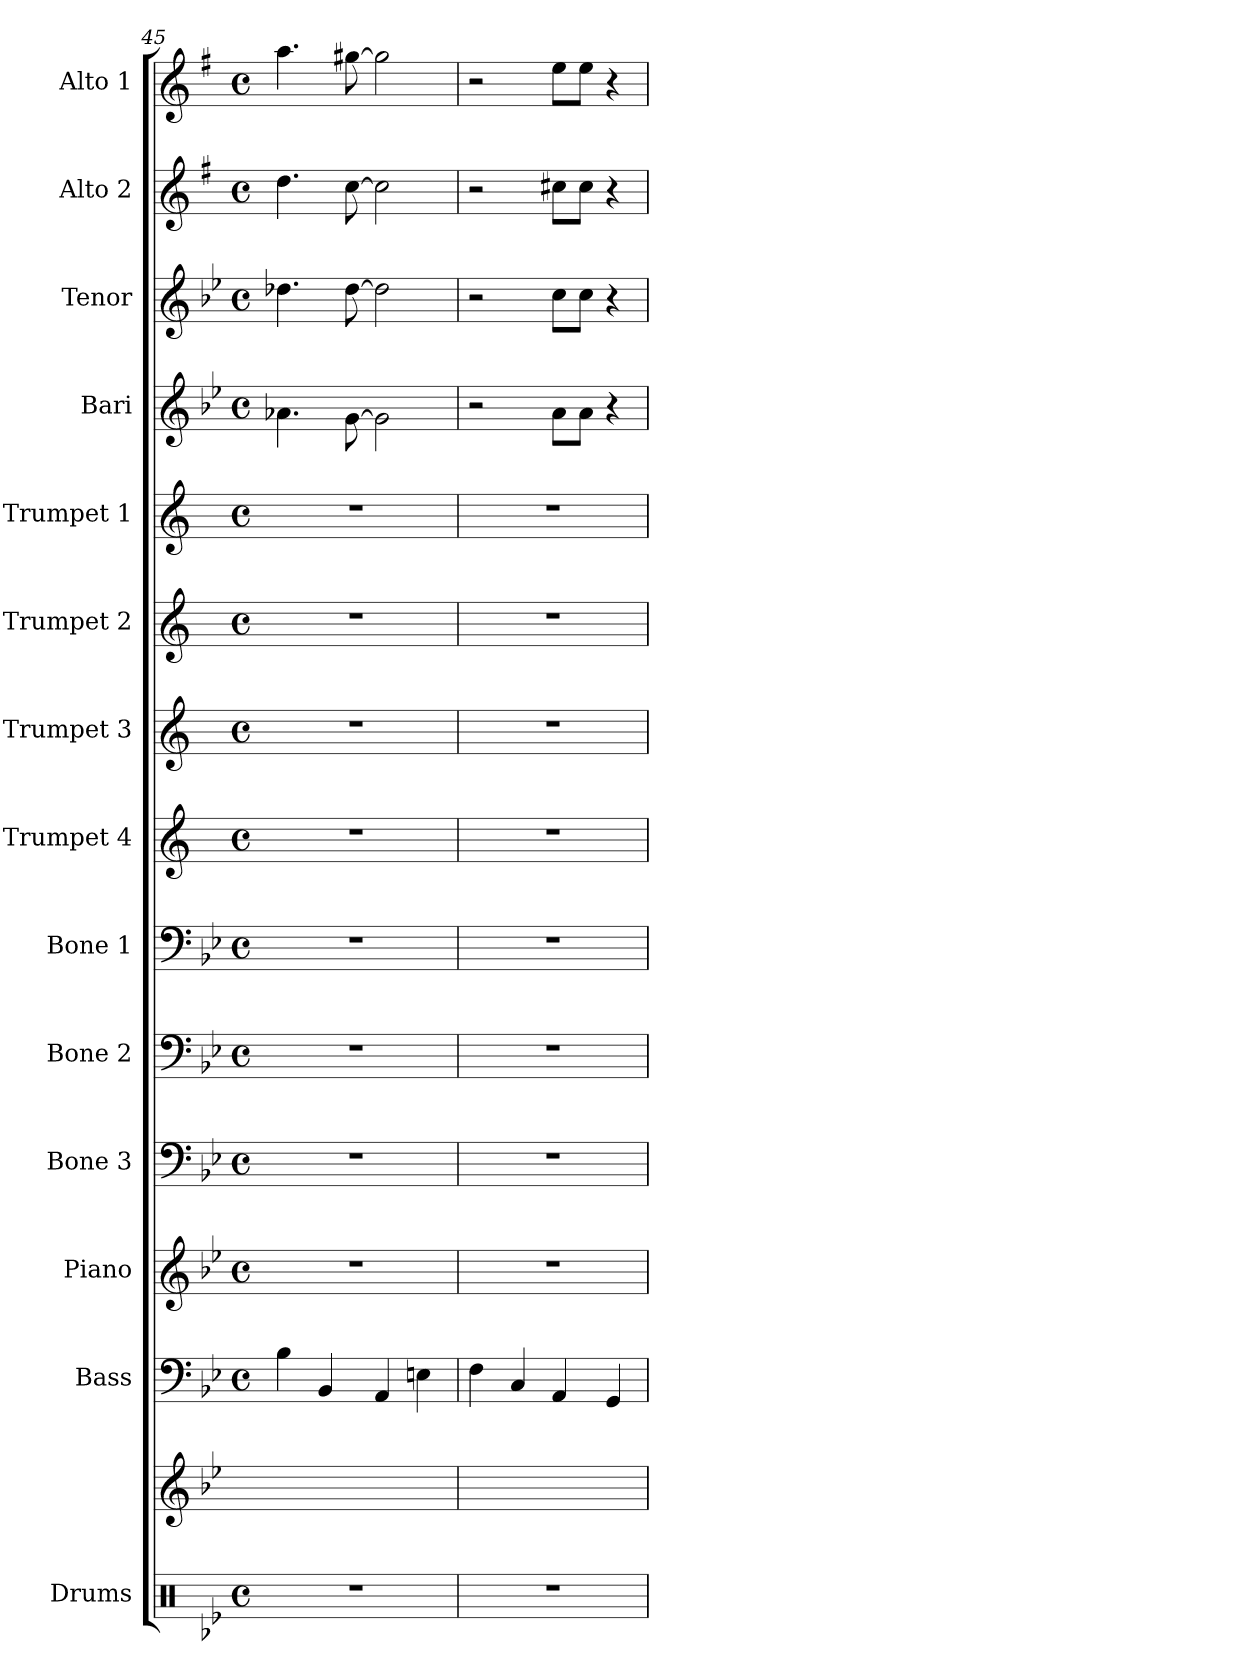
**kern	**kern	**kern	**kern	**kern	**kern	**kern	**kern	**kern	**kern	**kern	**kern	**kern	**kern	**kern
*part15	*part14	*part13	*part12	*part11	*part10	*part9	*part8	*part7	*part6	*part5	*part4	*part3	*part2	*part1
*staff15	*staff14	*staff13	*staff12	*staff11	*staff10	*staff9	*staff8	*staff7	*staff6	*staff5	*staff4	*staff3	*staff2	*staff1
*I"Drums	*	*I"Bass	*I"Piano	*I"Bone 3	*I"Bone 2	*I"Bone 1	*I"Trumpet 4	*I"Trumpet 3	*I"Trumpet 2	*I"Trumpet 1	*I"Bari	*I"Tenor	*I"Alto 2	*I"Alto 1
*	*	*	*	*	*	*	*I'Tpt	*	*I'Tpt	*I'Tpt	*	*	*	*
*clefX	*clefG2	*clefF4	*clefG2	*clefF4	*clefF4	*clefF4	*clefG2	*clefG2	*clefG2	*clefG2	*clefG2	*clefG2	*clefG2	*clefG2
*	*	*ITrd7c12	*ITrd8c14	*	*	*	*ITrd1c2	*ITrd1c2	*ITrd1c2	*ITrd1c2	*ITrd12c21	*ITrd8c14	*ITrd5c9	*ITrd5c9
*k[b-e-]	*k[b-e-]	*k[b-e-]	*k[b-e-]	*k[b-e-]	*k[b-e-]	*k[b-e-]	*k[b-e-]	*k[b-e-]	*k[b-e-]	*k[b-e-]	*k[b-e-]	*k[b-e-]	*k[b-e-]	*k[b-e-]
*B-:	*B-:	*B-:	*B-:	*B-:	*B-:	*B-:	*B-:	*B-:	*B-:	*B-:	*B-:	*B-:	*B-:	*B-:
*M4/4	*	*M4/4	*M4/4	*M4/4	*M4/4	*M4/4	*M4/4	*M4/4	*M4/4	*M4/4	*M4/4	*M4/4	*M4/4	*M4/4
*met(c)	*	*met(c)	*met(c)	*met(c)	*met(c)	*met(c)	*met(c)	*met(c)	*met(c)	*met(c)	*met(c)	*met(c)	*met(c)	*met(c)
=45	=45	=45	=45	=45	=45	=45	=45	=45	=45	=45	=45	=45	=45	=45
1r	1ryy	4BB-\	1r	1r	1r	1r	1r	1r	1r	1r	4.A-X\	4.d-X\	4.f\	4.cc\
.	.	4BBB-/	.	.	.	.	.	.	.	.	.	.	.	.
.	.	.	.	.	.	.	.	.	.	.	[8G\	[8d-\	[8e-\	[8bn\
.	.	4AAA/	.	.	.	.	.	.	.	.	2G\]	2d-\]	2e-\]	2b\]
.	.	4EEn\	.	.	.	.	.	.	.	.	.	.	.	.
=46	=46	=46	=46	=46	=46	=46	=46	=46	=46	=46	=46	=46	=46	=46
1r	1ryy	4FF\	1r	1r	1r	1r	1r	1r	1r	1r	2r	2r	2r	2r
.	.	4CC/	.	.	.	.	.	.	.	.	.	.	.	.
.	.	4AAA/	.	.	.	.	.	.	.	.	8A\L	8c\L	8en\L	8g\L
.	.	.	.	.	.	.	.	.	.	.	8A\J	8c\J	8e\J	8g\J
.	.	4GGG/	.	.	.	.	.	.	.	.	4r	4r	4r	4r
=	=	=	=	=	=	=	=	=	=	=	=	=	=	=
*-	*-	*-	*-	*-	*-	*-	*-	*-	*-	*-	*-	*-	*-	*-
